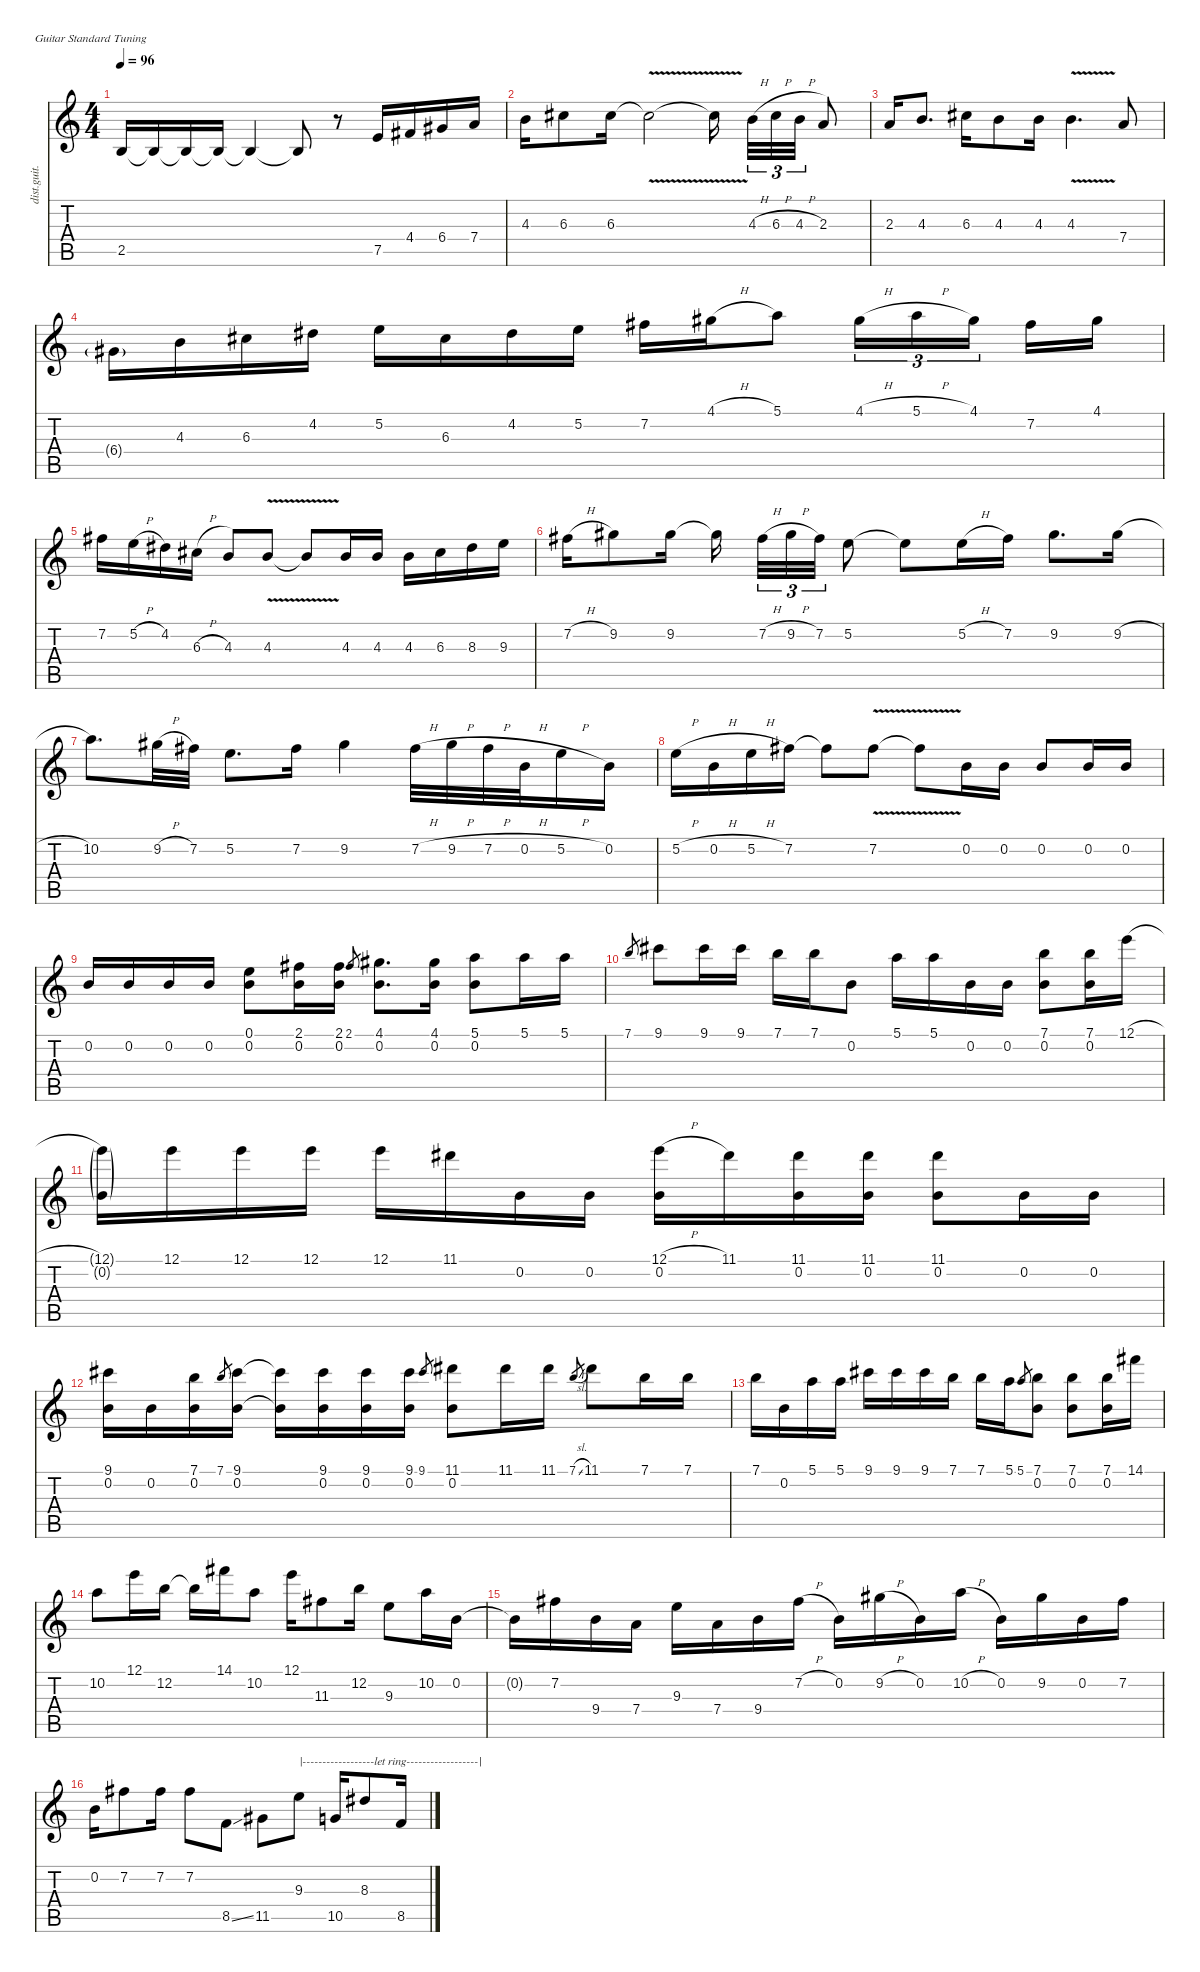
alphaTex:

\defaultSystemsLayout 4
\hideDynamics
\bracketExtendMode nobrackets
\otherSystemsTrackNameOrientation horizontal
\track ("Lead" "dist.guit.") {instrument distortionguitar}
\staff {score tabs}
\tuning (E4 B3 G3 D3 A2 E2)
\ts (4 4)
\tempo 96
\clef g2
\ks c
2.5{t}.16{dy f beam Up} 2.5{t}.16{beam Up} 2.5{t}.16{beam Up} 2.5{t}.16{beam Up} 2.5{t}.4{beam Up} 2.5{t}.8{beam Up} r.8{beam Up} 7.5.16{beam Up} 4.4{acc #}.16{beam Up} 6.4{acc #}.16{beam Up} 7.4.16{beam Up} |
4.3.16{beam Down} 6.3{acc #}.8{beam Down} 6.3{acc #}.16{beam Down} 6.3{v t acc #}.2{beam Down} 6.3{v t acc #}.16{beam Down} 4.3{h}.32{tu (3 2) beam Down} 6.3{h acc #}.32{tu (3 2) beam Down} 4.3{h}.32{tu (3 2) beam Down} 2.3.8{beam Up} |
2.3.16{beam Up} 4.3.8{d beam Up} 6.3{acc #}.16{beam Down} 4.3.8{beam Down} 4.3.16{beam Down} 4.3{v}.4{d beam Down} 7.4.8{beam Up} |
6.4{g acc #}.16{beam Down} 4.3.16{beam Down} 6.3{acc #}.16{beam Down} 4.2{acc #}.16{beam Down} 5.2.16{beam Down} 6.3{acc #}.16{beam Down} 4.2{acc #}.16{beam Down} 5.2.16{beam Down} 7.2{acc #}.16{beam Down} 4.1{h acc #}.16{beam Down} 5.1.8{beam Down} 4.1{h acc #}.16{tu (3 2) beam Down} 5.1{h}.16{tu (3 2) beam Down} 4.1{acc #}.16{tu (3 2) beam Down} 7.2{acc #}.16{beam Down} 4.1{acc #}.16{beam Down} |
7.2{acc #}.16{beam Down} 5.2{h}.16{beam Down} 4.2{acc #}.16{beam Down} 6.3{h acc #}.16{beam Down} 4.3.8{beam Up} 4.3{v}.8{beam Up} 4.3{v t}.8{beam Up} 4.3.16{beam Up} 4.3.16{beam Up} 4.3.16{beam Down} 6.3{acc #}.16{beam Down} 8.3{acc #}.16{beam Down} 9.3.16{beam Down} |
7.2{h acc #}.16{beam Down} 9.2{acc #}.8{beam Down} 9.2{acc #}.16{beam Down} 9.2{t acc #}.16{beam Down} 7.2{h acc #}.32{tu (3 2) beam Down} 9.2{h acc #}.32{tu (3 2) beam Down} 7.2{acc #}.32{tu (3 2) beam Down} 5.2.8{beam Down} 5.2{t}.8{beam Down} 5.2{h}.16{beam Down} 7.2{acc #}.16{beam Down} 9.2{acc #}.8{d beam Down} 9.2{h acc #}.16{beam Down} |
10.2.8{d beam Down} 9.2{h acc #}.32{beam Down} 7.2{acc #}.32{beam Down} 5.2.8{d beam Down} 7.2{acc #}.16{beam Down} 9.2{acc #}.4{beam Down} 7.2{h acc #}.32{beam Down} 9.2{h acc #}.32{beam Down} 7.2{h acc #}.32{beam Down} 0.2{h}.32{beam Down} 5.2{h}.16{beam Down} 0.2.16{beam Down} |
5.2{h}.16{beam Down} 0.2{h}.16{beam Down} 5.2{h}.16{beam Down} 7.2{acc #}.16{beam Down} 7.2{t acc #}.8{beam Down} 7.2{v acc #}.8{beam Down} 7.2{v t acc #}.8{beam Down} 0.2.16{beam Down} 0.2.16{beam Down} 0.2.8{beam Up} 0.2.16{beam Up} 0.2.16{beam Up} |
0.2.16{beam Up} 0.2.16{beam Up} 0.2.16{beam Up} 0.2.16{beam Up} (0.1 0.2).8{beam Down} (2.1{acc #} 0.2).16{beam Down} (2.1{acc #} 0.2).16{beam Down} 2.1{acc #}.8{gr dy mf beam Up} (4.1{acc #} 0.2).8{d dy f beam Down} (4.1{acc #} 0.2).16{beam Down} (5.1 0.2).8{beam Down} 5.1.16{beam Down} 5.1.16{beam Down} |
7.1.8{gr dy mf beam Up} 9.1{acc #}.8{dy f beam Down} 9.1{acc #}.16{beam Down} 9.1{acc #}.16{beam Down} 7.1.16{beam Down} 7.1.16{beam Down} 0.2.8{beam Down} 5.1.16{beam Down} 5.1.16{beam Down} 0.2.16{beam Down} 0.2.16{beam Down} (7.1 0.2).8{beam Down} (7.1 0.2).16{beam Down} 12.1{h}.16{beam Down} |
(12.1{g} 0.2{g}).16{beam Down} 12.1.16{beam Down} 12.1.16{beam Down} 12.1.16{beam Down} 12.1.16{beam Down} 11.1{acc #}.16{beam Down} 0.2.16{beam Down} 0.2.16{beam Down} (12.1{h} 0.2).16{beam Down} 11.1{acc #}.16{beam Down} (11.1{acc #} 0.2).16{beam Down} (11.1{acc #} 0.2).16{beam Down} (11.1{acc #} 0.2).8{beam Down} 0.2.16{beam Down} 0.2.16{beam Down} |
(9.1{acc #} 0.2).16{beam Down} 0.2.16{beam Down} (7.1 0.2).16{beam Down} 7.1.8{gr dy mf beam Up} (9.1{acc #} 0.2).16{dy f beam Down} (9.1{t acc #} 0.2{t}).16{beam Down} (9.1{acc #} 0.2).16{beam Down} (9.1{acc #} 0.2).16{beam Down} (9.1{acc #} 0.2).16{beam Down} 9.1{acc #}.8{gr dy mf beam Up} (11.1{acc #} 0.2).8{dy f beam Down} 11.1{acc #}.16{beam Down} 11.1{acc #}.16{beam Down} 7.1{sl}.8{gr dy mf beam Up} 11.1{acc #}.8{dy f beam Down} 7.1.16{beam Down} 7.1.16{beam Down} |
7.1.16{beam Down} 0.2.16{beam Down} 5.1.16{beam Down} 5.1.16{beam Down} 9.1{acc #}.16{beam Down} 9.1{acc #}.16{beam Down} 9.1{acc #}.16{beam Down} 7.1.16{beam Down} 7.1.16{beam Down} 5.1.16{beam Down} 5.1.8{gr dy mf beam Up} (7.1 0.2).8{dy f beam Down} (7.1 0.2).8{beam Down} (7.1 0.2).16{beam Down} 14.1{acc #}.16{beam Down} |
10.2.8{beam Down} 12.1.16{beam Down} 12.2.16{beam Down} 12.2{t}.16{beam Down} 14.1{acc #}.16{beam Down} 10.2.8{beam Down} 12.1.16{beam Down} 11.3{acc #}.8{beam Down} 12.2.16{beam Down} 9.3.8{beam Down} 10.2.16{beam Down} 0.2.16{beam Down} |
0.2{t}.16{beam Down} 7.2{acc #}.16{beam Down} 9.4.16{beam Down} 7.4.16{beam Down} 9.3.16{beam Down} 7.4.16{beam Down} 9.4.16{beam Down} 7.2{h acc #}.16{beam Down} 0.2.16{beam Down} 9.2{h acc #}.16{beam Down} 0.2.16{beam Down} 10.2{h}.16{beam Down} 0.2.16{beam Down} 9.2{acc #}.16{beam Down} 0.2.16{beam Down} 7.2{acc #}.16{beam Down} |
0.2.16{beam Down} 7.2{acc #}.8{beam Down} 7.2{acc #}.16{beam Down} 7.2{acc #}.8{beam Down} 8.5{ss}.8{beam Down} 11.5{acc #}.8{beam Down} 9.3.8{txt "|------------------let ring------------------|" beam Down} 10.5.16{beam Up} 8.3{acc #}.8{beam Up} 8.5.16{beam Up}
